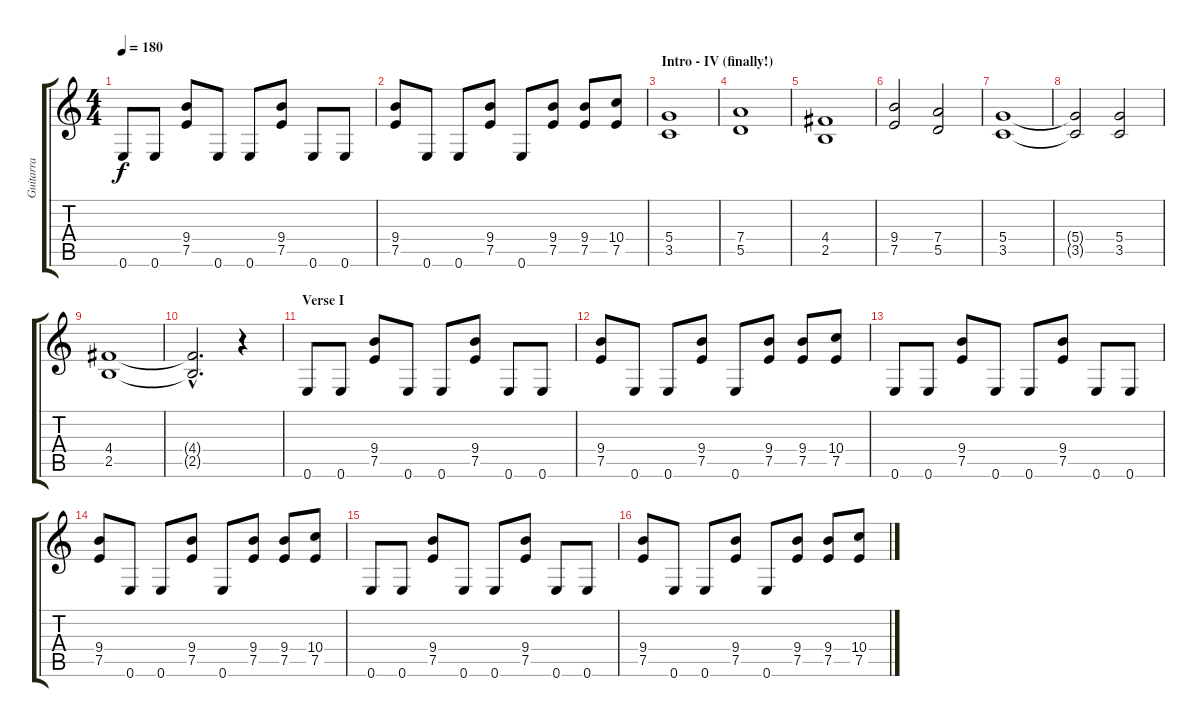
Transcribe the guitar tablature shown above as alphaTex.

\track ("Guitarra" "Guitarra") {instrument distortionguitar}
\staff {score tabs}
\tuning (E4 B3 G3 D3 A2 E2) {hide}
\ts (4 4)
\tempo 180
\clef g2
\ks c
0.6.8{dy f} 0.6.8 (9.4 7.5).8 0.6.8 0.6.8 (9.4 7.5).8 0.6.8 0.6.8 |
(9.4 7.5).8 0.6.8 0.6.8 (9.4 7.5).8 0.6.8 (9.4 7.5).8 (9.4 7.5).8 (10.4 7.5).8 |
\section ("" "Intro - IV (finally!)")
(5.4 3.5).1 |
(7.4 5.5).1 |
(4.4 2.5).1 |
(9.4 7.5).2 (7.4 5.5).2 |
(5.4 3.5).1 |
(5.4{t} 3.5{t}).2 (5.4 3.5).2 |
(4.4 2.5).1 |
(4.4{hac t} 2.5{hac t}).2{d} r.4 |
\section ("" "Verse I")
0.6.8 0.6.8 (9.4 7.5).8 0.6.8 0.6.8 (9.4 7.5).8 0.6.8 0.6.8 |
(9.4 7.5).8 0.6.8 0.6.8 (9.4 7.5).8 0.6.8 (9.4 7.5).8 (9.4 7.5).8 (10.4 7.5).8 |
0.6.8 0.6.8 (9.4 7.5).8 0.6.8 0.6.8 (9.4 7.5).8 0.6.8 0.6.8 |
(9.4 7.5).8 0.6.8 0.6.8 (9.4 7.5).8 0.6.8 (9.4 7.5).8 (9.4 7.5).8 (10.4 7.5).8 |
0.6.8 0.6.8 (9.4 7.5).8 0.6.8 0.6.8 (9.4 7.5).8 0.6.8 0.6.8 |
(9.4 7.5).8 0.6.8 0.6.8 (9.4 7.5).8 0.6.8 (9.4 7.5).8 (9.4 7.5).8 (10.4 7.5).8
